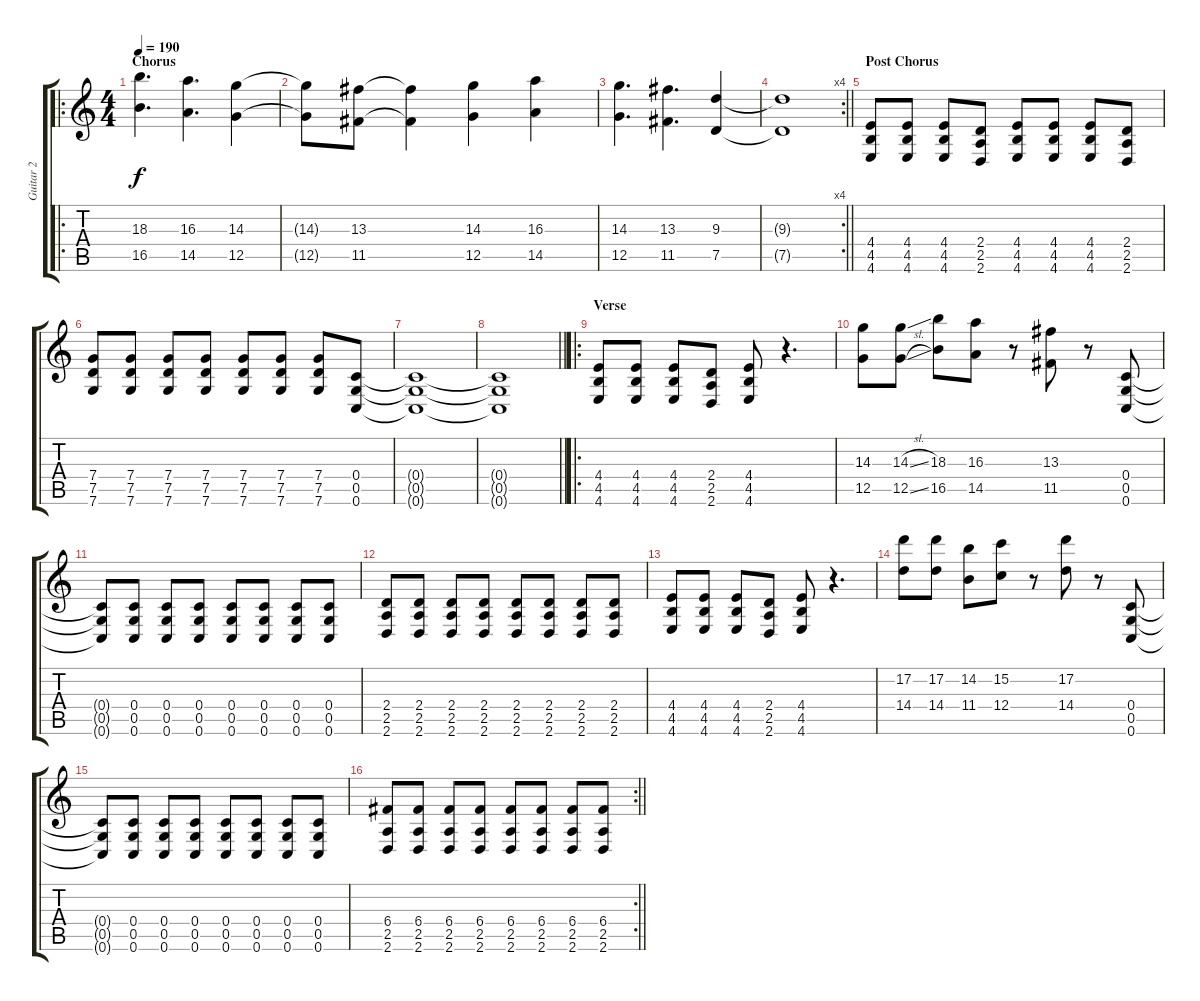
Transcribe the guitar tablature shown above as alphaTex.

\track ("Guitar 2" "Guitar 2") {instrument distortionguitar}
\staff {score tabs}
\tuning (D4 A3 F3 C3 G2 C2) {hide}
\ro
\ts (4 4)
\section ("" "Chorus")
\tempo 190
\clef g2
\ks c
(18.3 16.5).4{d dy f} (16.3 14.5).4{d} (14.3 12.5).4 |
(14.3{t} 12.5{t}).8 (13.3 11.5).8 (13.3{t} 11.5{t}).4 (14.3 12.5).4 (16.3 14.5).4 |
(14.3 12.5).4{d} (13.3 11.5).4{d} (9.3 7.5).4 |
\rc 4
\barLineRight lightlight
(9.3{t} 7.5{t}).1 |
\section ("" "Post Chorus")
(4.4 4.5 4.6).8 (4.4 4.5 4.6).8 (4.4 4.5 4.6).8 (2.4 2.5 2.6).8 (4.4 4.5 4.6).8 (4.4 4.5 4.6).8 (4.4 4.5 4.6).8 (2.4 2.5 2.6).8 |
(7.4 7.5 7.6).8 (7.4 7.5 7.6).8 (7.4 7.5 7.6).8 (7.4 7.5 7.6).8 (7.4 7.5 7.6).8 (7.4 7.5 7.6).8 (7.4 7.5 7.6).8 (0.4 0.5 0.6).8 |
(0.4{t} 0.5{t} 0.6{t}).1 |
\barLineRight lightlight
(0.4{t} 0.5{t} 0.6{t}).1 |
\ro
\section ("" "Verse")
(4.4 4.5 4.6).8 (4.4 4.5 4.6).8 (4.4 4.5 4.6).8 (2.4 2.5 2.6).8 (4.4 4.5 4.6).8 r.4{d} |
(14.3 12.5).8 (14.3{sl} 12.5{sl}).8 (18.3 16.5).8 (16.3 14.5).8 r.8 (13.3 11.5).8 r.8 (0.4 0.5 0.6).8 |
(0.4{t} 0.5{t} 0.6{t}).8 (0.4 0.5 0.6).8 (0.4 0.5 0.6).8 (0.4 0.5 0.6).8 (0.4 0.5 0.6).8 (0.4 0.5 0.6).8 (0.4 0.5 0.6).8 (0.4 0.5 0.6).8 |
(2.4 2.5 2.6).8 (2.4 2.5 2.6).8 (2.4 2.5 2.6).8 (2.4 2.5 2.6).8 (2.4 2.5 2.6).8 (2.4 2.5 2.6).8 (2.4 2.5 2.6).8 (2.4 2.5 2.6).8 |
(4.4 4.5 4.6).8 (4.4 4.5 4.6).8 (4.4 4.5 4.6).8 (2.4 2.5 2.6).8 (4.4 4.5 4.6).8 r.4{d} |
(17.2 14.4).8 (17.2 14.4).8 (14.2 11.4).8 (15.2 12.4).8 r.8 (17.2 14.4).8 r.8 (0.4 0.5 0.6).8 |
(0.4{t} 0.5{t} 0.6{t}).8 (0.4 0.5 0.6).8 (0.4 0.5 0.6).8 (0.4 0.5 0.6).8 (0.4 0.5 0.6).8 (0.4 0.5 0.6).8 (0.4 0.5 0.6).8 (0.4 0.5 0.6).8 |
\rc 2
\barLineRight lightlight
(6.4 2.5 2.6).8 (6.4 2.5 2.6).8 (6.4 2.5 2.6).8 (6.4 2.5 2.6).8 (6.4 2.5 2.6).8 (6.4 2.5 2.6).8 (6.4 2.5 2.6).8 (6.4 2.5 2.6).8
